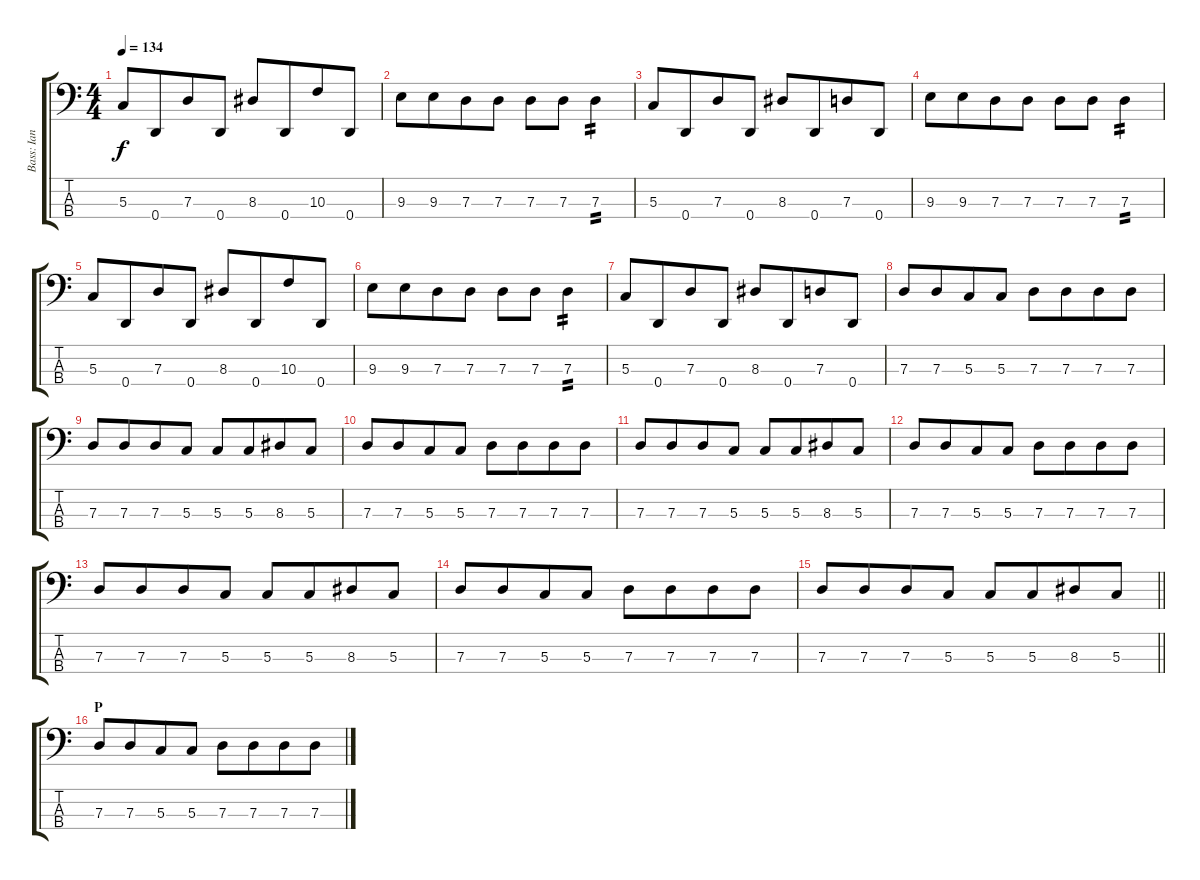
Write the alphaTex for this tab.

\track ("Bass: Ian" "Bass: Ian") {instrument electricbassfinger}
\staff {score tabs}
\tuning (F2 C2 G1 D1) {hide}
\ts (4 4)
\tempo 134
\clef f4
\ks c
5.3.8{dy f} 0.4.8{beam merge} 7.3.8 0.4.8 8.3.8 0.4.8{beam merge} 10.3.8 0.4.8 |
9.3.8 9.3.8{beam merge} 7.3.8 7.3.8 7.3.8 7.3.8 7.3.4{tp 2} |
5.3.8 0.4.8{beam merge} 7.3.8 0.4.8 8.3.8 0.4.8{beam merge} 7.3.8 0.4.8 |
9.3.8 9.3.8{beam merge} 7.3.8 7.3.8 7.3.8 7.3.8 7.3.4{tp 2} |
5.3.8 0.4.8{beam merge} 7.3.8 0.4.8 8.3.8 0.4.8{beam merge} 10.3.8 0.4.8 |
9.3.8 9.3.8{beam merge} 7.3.8 7.3.8 7.3.8 7.3.8 7.3.4{tp 2} |
5.3.8 0.4.8{beam merge} 7.3.8 0.4.8 8.3.8 0.4.8{beam merge} 7.3.8 0.4.8 |
7.3.8 7.3.8{beam merge} 5.3.8 5.3.8 7.3.8 7.3.8{beam merge} 7.3.8 7.3.8 |
7.3.8 7.3.8{beam merge} 7.3.8 5.3.8 5.3.8 5.3.8{beam merge} 8.3.8 5.3.8 |
7.3.8 7.3.8{beam merge} 5.3.8 5.3.8 7.3.8 7.3.8{beam merge} 7.3.8 7.3.8 |
7.3.8 7.3.8{beam merge} 7.3.8 5.3.8 5.3.8 5.3.8{beam merge} 8.3.8 5.3.8 |
7.3.8 7.3.8{beam merge} 5.3.8 5.3.8 7.3.8 7.3.8{beam merge} 7.3.8 7.3.8 |
7.3.8 7.3.8{beam merge} 7.3.8 5.3.8 5.3.8 5.3.8{beam merge} 8.3.8 5.3.8 |
7.3.8 7.3.8{beam merge} 5.3.8 5.3.8 7.3.8 7.3.8{beam merge} 7.3.8 7.3.8 |
\barLineRight lightlight
7.3.8 7.3.8{beam merge} 7.3.8 5.3.8 5.3.8 5.3.8{beam merge} 8.3.8 5.3.8 |
\section ("" "P")
7.3.8 7.3.8{beam merge} 5.3.8 5.3.8 7.3.8 7.3.8{beam merge} 7.3.8 7.3.8
